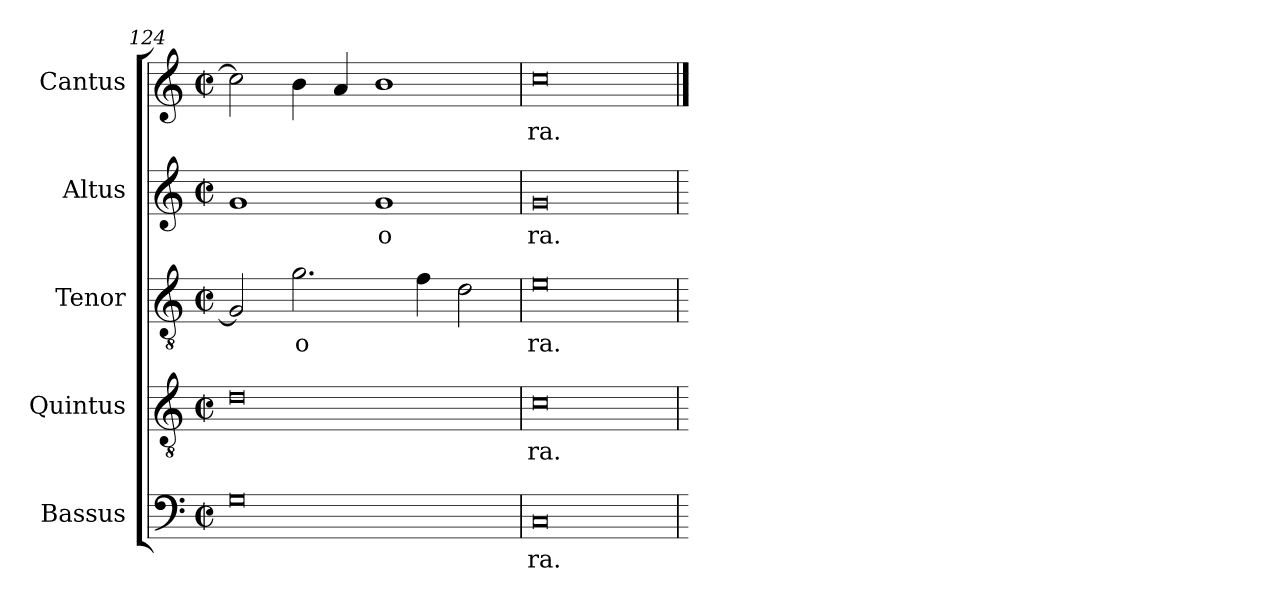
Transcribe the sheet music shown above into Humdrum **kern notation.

**kern	**text	**kern	**text	**kern	**text	**kern	**text	**kern	**text
*part5	*part5	*part4	*part4	*part3	*part3	*part2	*part2	*part1	*part1
*staff5	*staff5	*staff4	*staff4	*staff3	*staff3	*staff2	*staff2	*staff1	*staff1
*I"Bassus	*	*I"Quintus	*	*I"Tenor	*	*I"Altus	*	*I"Cantus	*
*clefF4	*	*clefGv2	*	*clefGv2	*	*clefG2	*	*clefG2	*
*M2/2	*	*M2/2	*	*M2/2	*	*M2/2	*	*M2/2	*
*met(c|)	*	*met(c|)	*	*met(c|)	*	*met(c|)	*	*met(c|)	*
=124	=124	=124	=124	=124	=124	=124	=124	=124	=124
0G	.	0d	.	2G/]	.	1g	.	2cc\]	.
!	!	!	!	!	!LO:LY:b:cj	!	!	!	!
.	.	.	.	2.g\	o	.	.	4b\	.
.	.	.	.	.	.	.	.	4a/	.
!	!	!	!	!	!	!	!LO:LY:b:cj	!	!
.	.	.	.	.	.	1g	o	1b	.
.	.	.	.	4f\	.	.	.	.	.
.	.	.	.	2d\	.	.	.	.	.
=125	=125	=125	=125	=125	=125	=125	=125	=125	=125
!	!LO:LY:b:cj	!	!LO:LY:b:cj	!	!LO:LY:b:cj	!	!LO:LY:b:cj	!	!LO:LY:b:cj
0C	ra.	0c	-ra.	0e	ra.	0g	ra.	0cc	-ra.
=	==	=	==	=	==	=	==	==	==
*-	*-	*-	*-	*-	*-	*-	*-	*-	*-
